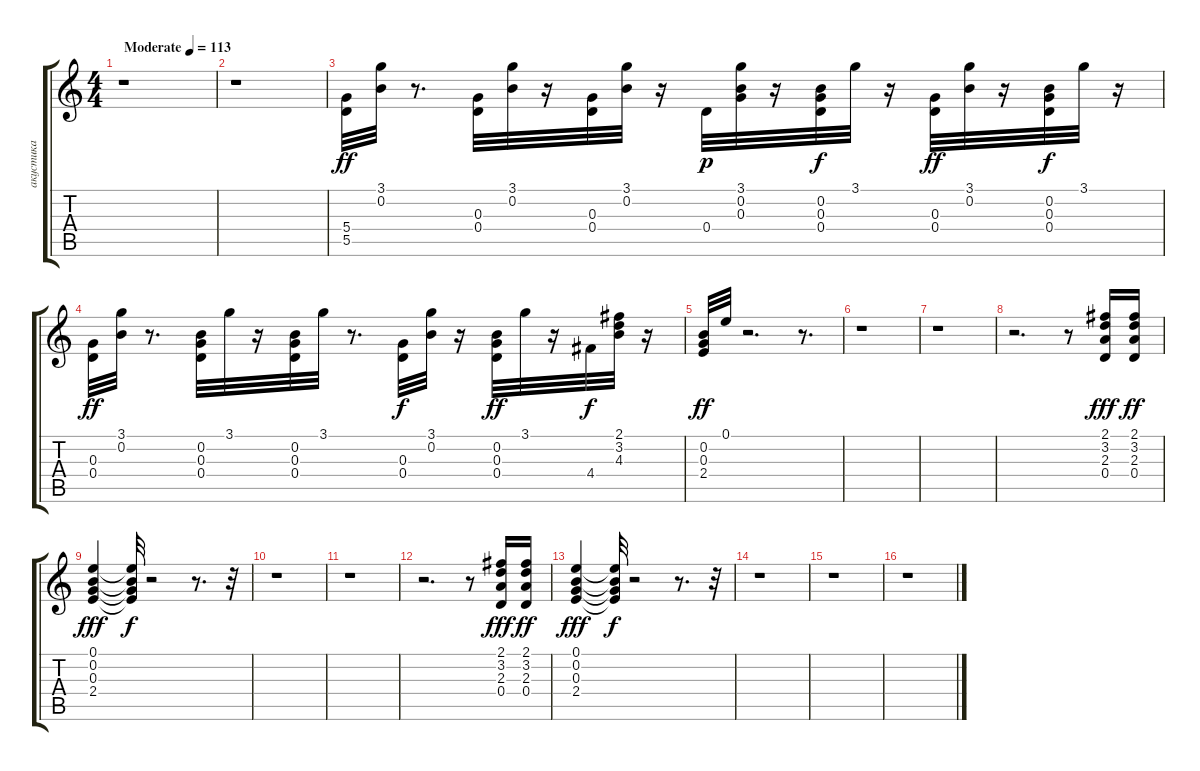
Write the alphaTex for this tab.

\track ("акустика" "акустика") {instrument acousticguitarsteel}
\staff {score tabs}
\tuning (E4 B3 G3 D3 A2 E2) {hide}
\ts (4 4)
\tempo (113 "Moderate")
\clef g2
\ks c
r.1{dy ff instrument acousticguitarsteel} |
r.1 |
(5.4 5.5).32 (3.1 0.2).32 r.8{d} (0.3 0.4).32 (3.1 0.2).32 r.16 (0.3 0.4).32 (3.1 0.2).32 r.16 0.4.32{dy p} (3.1 0.2 0.3).32 r.16 (0.2 0.3 0.4).32{dy f} 3.1.32 r.16 (0.3 0.4).32{dy ff} (3.1 0.2).32 r.16 (0.2 0.3 0.4).32{dy f} 3.1.32 r.16 |
(0.3 0.4).32{dy ff} (3.1 0.2).32 r.8{d} (0.2 0.3 0.4).32 3.1.32 r.16 (0.2 0.3 0.4).32 3.1.32 r.8{d} (0.3 0.4).32{dy f} (3.1 0.2).32 r.16 (0.2 0.3 0.4).32{dy ff} 3.1.32 r.16 4.4.32{dy f} (2.1 3.2 4.3).32 r.16 |
(0.2 0.3 2.4).32{dy ff} 0.1.32 r.2{d} r.8{d} |
r.1 |
r.1 |
r.2{d} r.8 (2.1 3.2 2.3 0.4).16{dy fff} (2.1 3.2 2.3 0.4).16{dy ff} |
(0.1 0.2 0.3 2.4).4{dy fff} (0.1{t} 0.2{t} 0.3{t} 2.4{t}).32{dy f} r.2 r.8{d} r.32 |
r.1 |
r.1 |
r.2{d} r.8 (2.1 3.2 2.3 0.4).16{dy fff} (2.1 3.2 2.3 0.4).16{dy ff} |
(0.1 0.2 0.3 2.4).4{dy fff} (0.1{t} 0.2{t} 0.3{t} 2.4{t}).32{dy f} r.2 r.8{d} r.32 |
r.1 |
r.1 |
r.1
